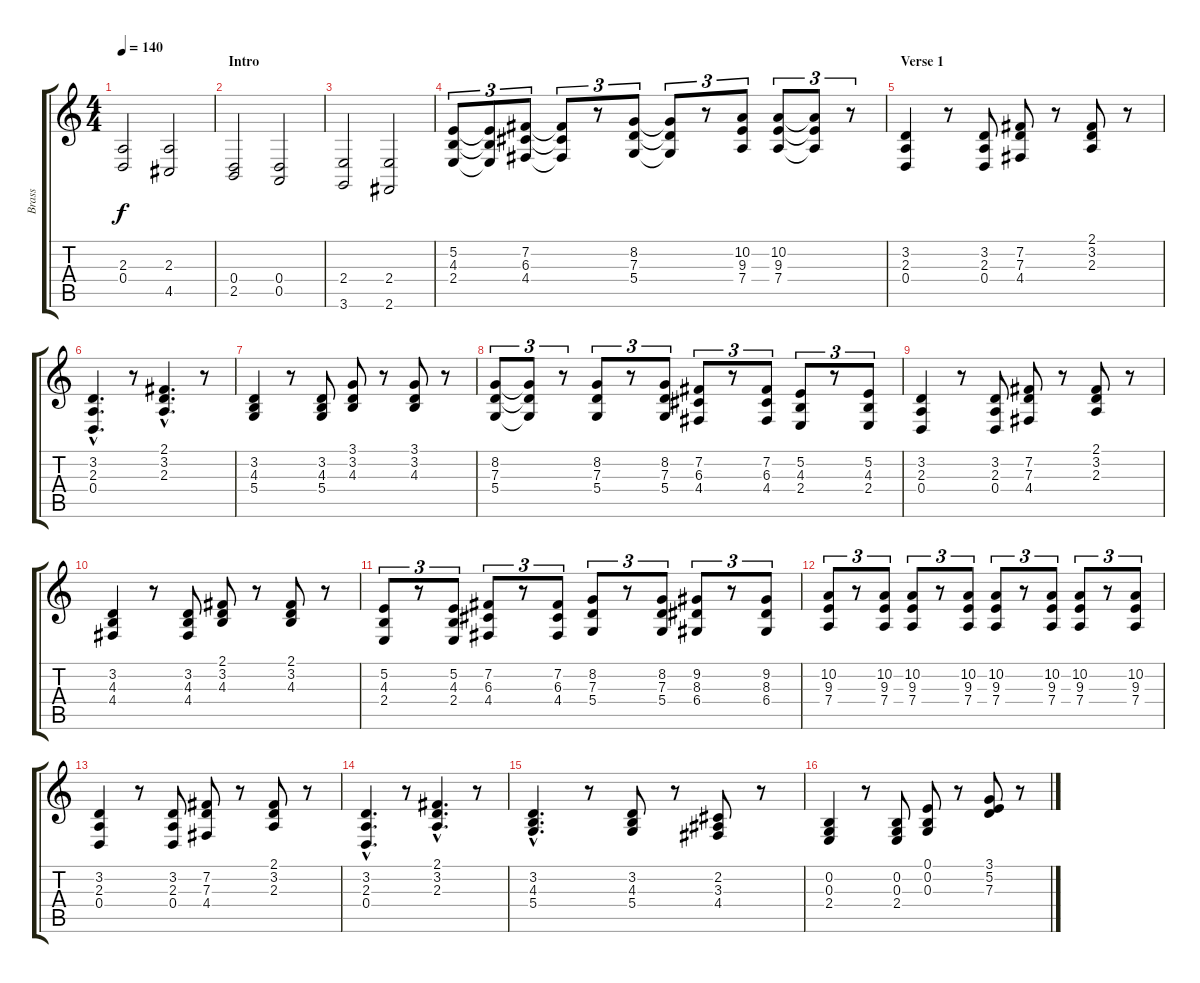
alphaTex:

\track ("Brass" "Brass") {instrument brasssection}
\staff {score tabs}
\tuning (E4 B3 G3 D3 A2 E2) {hide}
\ts (4 4)
\tempo 140
\clef g2
\ks c
(2.3 0.4).2{dy f instrument brasssection} (2.3 4.5).2 |
\section ("" "Intro")
(0.4 2.5).2 (0.4 0.5).2 |
(2.4 3.6).2 (2.4 2.6).2 |
(5.2 4.3 2.4).8{tu (3 2)} (5.2{t} 4.3{t} 2.4{t}).8{tu (3 2)} (7.2 6.3 4.4).8{tu (3 2)} (7.2{t} 6.3{t} 4.4{t}).8{tu (3 2)} r.8{tu (3 2)} (8.2 7.3 5.4).8{tu (3 2)} (8.2{t} 7.3{t} 5.4{t}).8{tu (3 2)} r.8{tu (3 2)} (10.2 9.3 7.4).8{tu (3 2)} (10.2 9.3 7.4).8{tu (3 2)} (10.2{t} 9.3{t} 7.4{t}).8{tu (3 2)} r.8{tu (3 2)} |
\section ("" "Verse 1")
(3.2 2.3 0.4).4 r.8 (3.2 2.3 0.4).8 (7.2 7.3 4.4).8 r.8 (2.1 3.2 2.3).8 r.8 |
(3.2{hac} 2.3{hac} 0.4{hac}).4{d} r.8 (2.1{hac} 3.2{hac} 2.3{hac}).4{d} r.8 |
(3.2 4.3 5.4).4 r.8 (3.2 4.3 5.4).8 (3.1 3.2 4.3).8 r.8 (3.1 3.2 4.3).8 r.8 |
(8.2 7.3 5.4).8{tu (3 2)} (8.2{t} 7.3{t} 5.4{t}).8{tu (3 2)} r.8{tu (3 2)} (8.2 7.3 5.4).8{tu (3 2)} r.8{tu (3 2)} (8.2 7.3 5.4).8{tu (3 2)} (7.2 6.3 4.4).8{tu (3 2)} r.8{tu (3 2)} (7.2 6.3 4.4).8{tu (3 2)} (5.2 4.3 2.4).8{tu (3 2)} r.8{tu (3 2)} (5.2 4.3 2.4).8{tu (3 2)} |
(3.2 2.3 0.4).4 r.8 (3.2 2.3 0.4).8 (7.2 7.3 4.4).8 r.8 (2.1 3.2 2.3).8 r.8 |
(3.2 4.3 4.4).4 r.8 (3.2 4.3 4.4).8 (2.1 3.2 4.3).8 r.8 (2.1 3.2 4.3).8 r.8 |
(5.2 4.3 2.4).8{tu (3 2)} r.8{tu (3 2)} (5.2 4.3 2.4).8{tu (3 2)} (7.2 6.3 4.4).8{tu (3 2)} r.8{tu (3 2)} (7.2 6.3 4.4).8{tu (3 2)} (8.2 7.3 5.4).8{tu (3 2)} r.8{tu (3 2)} (8.2 7.3 5.4).8{tu (3 2)} (9.2 8.3 6.4).8{tu (3 2)} r.8{tu (3 2)} (9.2 8.3 6.4).8{tu (3 2)} |
(10.2 9.3 7.4).8{tu (3 2)} r.8{tu (3 2)} (10.2 9.3 7.4).8{tu (3 2)} (10.2 9.3 7.4).8{tu (3 2)} r.8{tu (3 2)} (10.2 9.3 7.4).8{tu (3 2)} (10.2 9.3 7.4).8{tu (3 2)} r.8{tu (3 2)} (10.2 9.3 7.4).8{tu (3 2)} (10.2 9.3 7.4).8{tu (3 2)} r.8{tu (3 2)} (10.2 9.3 7.4).8{tu (3 2)} |
(3.2 2.3 0.4).4 r.8 (3.2 2.3 0.4).8 (7.2 7.3 4.4).8 r.8 (2.1 3.2 2.3).8 r.8 |
(3.2{hac} 2.3{hac} 0.4{hac}).4{d} r.8 (2.1{hac} 3.2{hac} 2.3{hac}).4{d} r.8 |
(3.2{hac} 4.3{hac} 5.4{hac}).4{d} r.8 (3.2 4.3 5.4).8 r.8 (2.2 3.3 4.4).8 r.8 |
(0.2 0.3 2.4).4 r.8 (0.2 0.3 2.4).8 (0.1 0.2 0.3).8 r.8 (3.1 5.2 7.3).8 r.8
